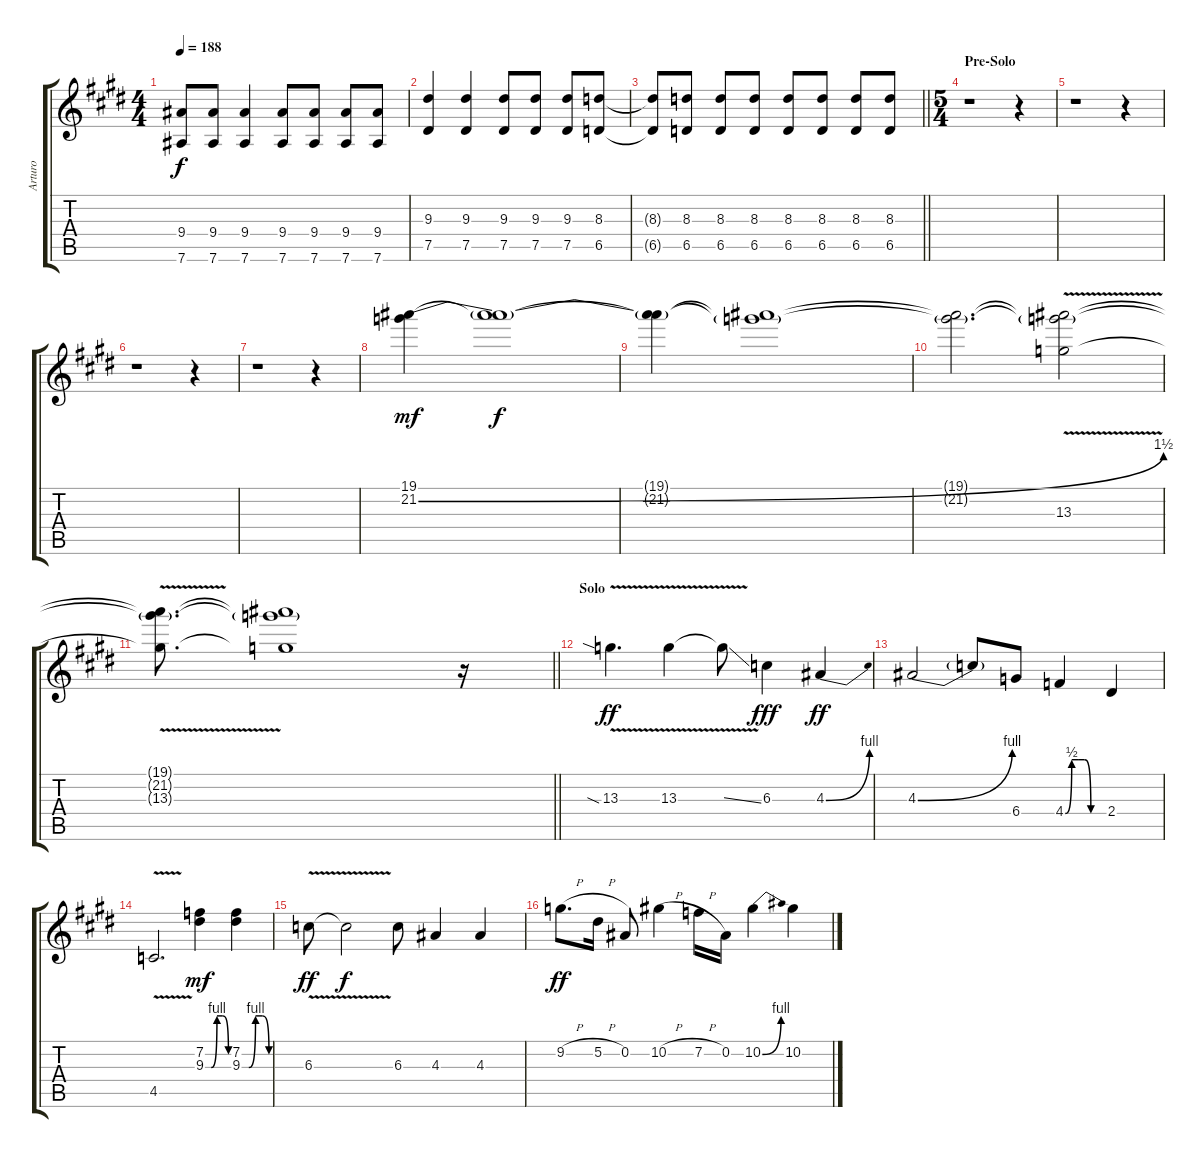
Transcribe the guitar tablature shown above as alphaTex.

\track ("Arturo" "Arturo") {instrument distortionguitar}
\staff {score tabs}
\tuning (Eb4 Bb3 Gb3 Db3 Ab2 Eb2) {hide}
\ts (4 4)
\tempo 188
\clef g2
\ks e
(9.4{t} 7.6{t}).8{dy f} (9.4 7.6).8 (9.4 7.6).4 (9.4 7.6).8 (9.4 7.6).8 (9.4 7.6).8 (9.4 7.6).8 |
(9.3 7.5).4 (9.3 7.5).4 (9.3 7.5).8 (9.3 7.5).8 (9.3 7.5).8 (8.3 6.5).8 |
\barLineRight lightlight
(8.3{t} 6.5{t}).8 (8.3 6.5).8 (8.3 6.5).8 (8.3 6.5).8 (8.3 6.5).8 (8.3 6.5).8 (8.3 6.5).8 (8.3 6.5).8 |
\ts (5 4)
\section ("" "Pre-Solo")
r.1{volume 16 balance 8} r.4 |
r.1 r.4 |
r.1 r.4 |
r.1 r.4 |
(19.1 21.2{be (bend 0 0 60 6)}).4{dy mf volume 8} (19.1{t} 21.2{t}).1{dy f} |
(19.1{t} 21.2{t}).4 (19.1{t} 21.2{t}).1 |
(19.1{t} 21.2{t}).2{d} (19.1{t} 21.2{t} 13.3{v}).2{volume 16} |
\barLineRight lightlight
(19.1{t} 21.2{t} 13.3{t}).8{d} (19.1{t} 21.2{t} 13.3{t}).1 r.16 |
\section ("" "Solo")
13.3{v sia}.4{d dy ff} 13.3{v}.4 13.3{ss t}.8 6.3.4{dy fff} 4.3{be (bend 0 0 60 4)}.4{dy ff} |
4.3{be (bend 0 0 60 4)}.2 4.3{t}.8 6.4.8 4.4{be (custom 0 0 10 2 20 2 30 2 40 0 60 0)}.4 2.4.4 |
4.5{v}.2{d} (7.2 9.3{be (custom 0 0 15 0 30 4 45 4 60 0)}).4{dy mf} (7.2 9.3{be (custom 0 0 15 0 30 4 45 4 60 0)}).4 |
6.3{v}.8{dy ff} 6.3{t}.2{dy f} 6.3.8 4.3.4 4.3.4 |
9.2{h}.8{d dy ff} 5.2{h}.16 0.2.8 10.2{h}.4 7.2{h}.16 0.2.16 10.2{be (bend 0 0 60 4)}.4 10.2.4
